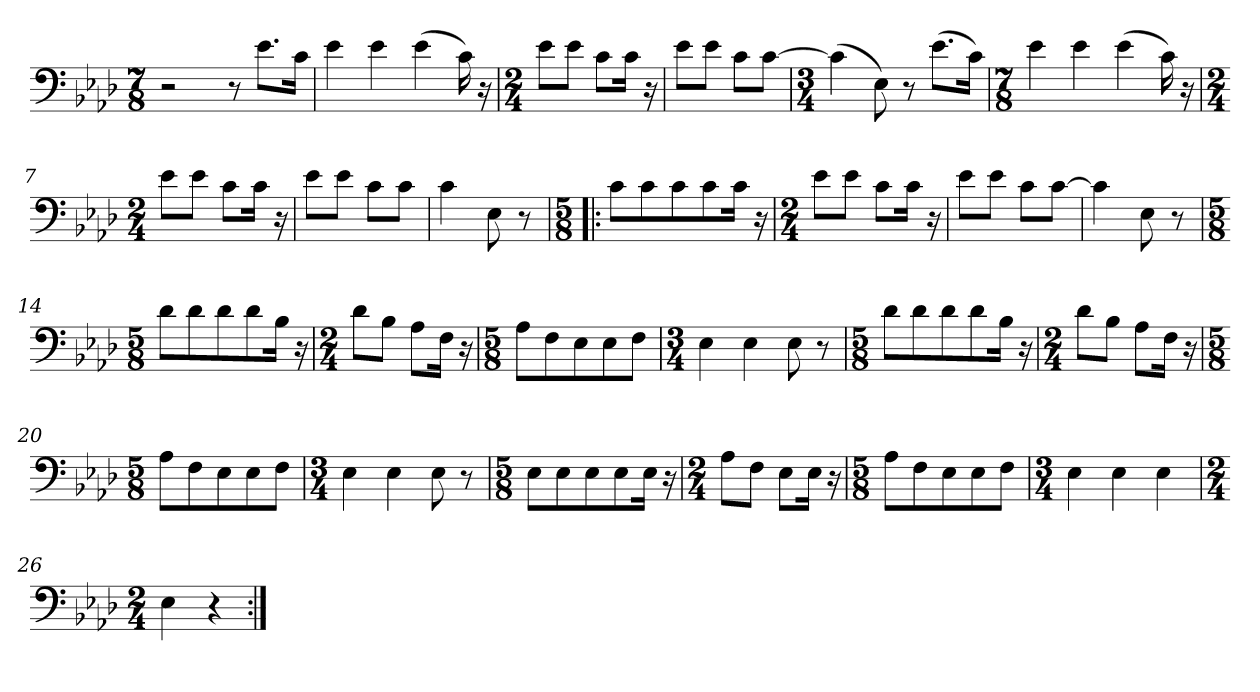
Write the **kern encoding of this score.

**kern
*part1
*staff1
*clefF4
*k[b-e-a-d-]
*M7/8
=1
2r
8r
8.e-\L
16c\Jk
=2
4e-\
4e-\
(4e-\
16c\)
16r
=3
*M2/4
8e-\L
8e-\J
8c\L
16c\Jk
16r
=4
8e-\L
8e-\J
8c\L
[8c\J
=5
*M3/4
(4c\]
8E-\)
8r
(8.e-\L
16c\Jk)
=6
*M7/8
4e-\
4e-\
(4e-\
16c\)
16r
=7
*M2/4
8e-\L
8e-\J
8c\L
16c\Jk
16r
=8
8e-\L
8e-\J
8c\L
8c\J
=9
4c\
8E-\
8r
=10!|:
*M5/8
8c\L
8c\
8c\
8c\
16c\Jk
16r
=11
*M2/4
8e-\L
8e-\J
8c\L
16c\Jk
16r
=12
8e-\L
8e-\J
8c\L
[8c\J
=13
4c\]
8E-\
8r
=14
*M5/8
8d-\L
8d-\
8d-\
8d-\
16B-\Jk
16r
=15
*M2/4
8d-\L
8B-\J
8A-\L
16F\Jk
16r
=16
*M5/8
8A-\L
8F\
8E-\
8E-\
8F\J
=17
*M3/4
4E-\
4E-\
8E-\
8r
=18
*M5/8
8d-\L
8d-\
8d-\
8d-\
16B-\Jk
16r
=19
*M2/4
8d-\L
8B-\J
8A-\L
16F\Jk
16r
=20
*M5/8
8A-\L
8F\
8E-\
8E-\
8F\J
=21
*M3/4
4E-\
4E-\
8E-\
8r
=22
*M5/8
8E-\L
8E-\
8E-\
8E-\
16E-\Jk
16r
=23
*M2/4
8A-\L
8F\J
8E-\L
16E-\Jk
16r
=24
*M5/8
8A-\L
8F\
8E-\
8E-\
8F\J
=25
*M3/4
4E-\
4E-\
4E-\
=26
*M2/4
4E-\
4r
=:|!
*-
